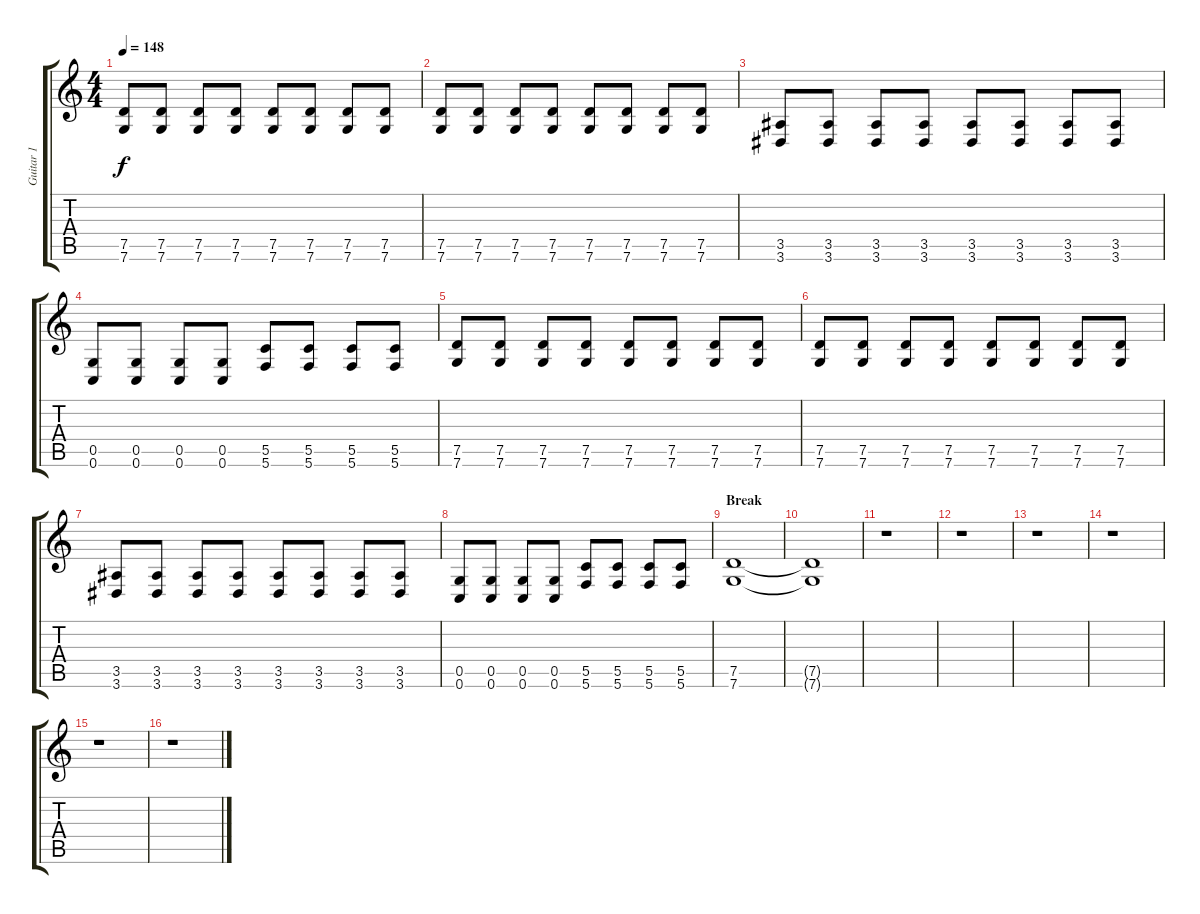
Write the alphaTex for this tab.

\track ("Guitar 1" "Guitar 1") {instrument distortionguitar}
\staff {score tabs}
\tuning (D4 A3 F3 C3 G2 C2) {hide}
\ts (4 4)
\tempo 148
\clef g2
\ks c
(7.5 7.6).8{dy f} (7.5 7.6).8 (7.5 7.6).8 (7.5 7.6).8 (7.5 7.6).8 (7.5 7.6).8 (7.5 7.6).8 (7.5 7.6).8 |
(7.5 7.6).8 (7.5 7.6).8 (7.5 7.6).8 (7.5 7.6).8 (7.5 7.6).8 (7.5 7.6).8 (7.5 7.6).8 (7.5 7.6).8 |
(3.5 3.6).8 (3.5 3.6).8 (3.5 3.6).8 (3.5 3.6).8 (3.5 3.6).8 (3.5 3.6).8 (3.5 3.6).8 (3.5 3.6).8 |
(0.5 0.6).8 (0.5 0.6).8 (0.5 0.6).8 (0.5 0.6).8 (5.5 5.6).8 (5.5 5.6).8 (5.5 5.6).8 (5.5 5.6).8 |
(7.5 7.6).8 (7.5 7.6).8 (7.5 7.6).8 (7.5 7.6).8 (7.5 7.6).8 (7.5 7.6).8 (7.5 7.6).8 (7.5 7.6).8 |
(7.5 7.6).8 (7.5 7.6).8 (7.5 7.6).8 (7.5 7.6).8 (7.5 7.6).8 (7.5 7.6).8 (7.5 7.6).8 (7.5 7.6).8 |
(3.5 3.6).8 (3.5 3.6).8 (3.5 3.6).8 (3.5 3.6).8 (3.5 3.6).8 (3.5 3.6).8 (3.5 3.6).8 (3.5 3.6).8 |
(0.5 0.6).8 (0.5 0.6).8 (0.5 0.6).8 (0.5 0.6).8 (5.5 5.6).8 (5.5 5.6).8 (5.5 5.6).8 (5.5 5.6).8 |
\section ("" "Break")
(7.5 7.6).1{volume 0} |
(7.5{t} 7.6{t}).1 |
r.1{volume 11} |
r.1 |
r.1 |
r.1 |
r.1 |
r.1
